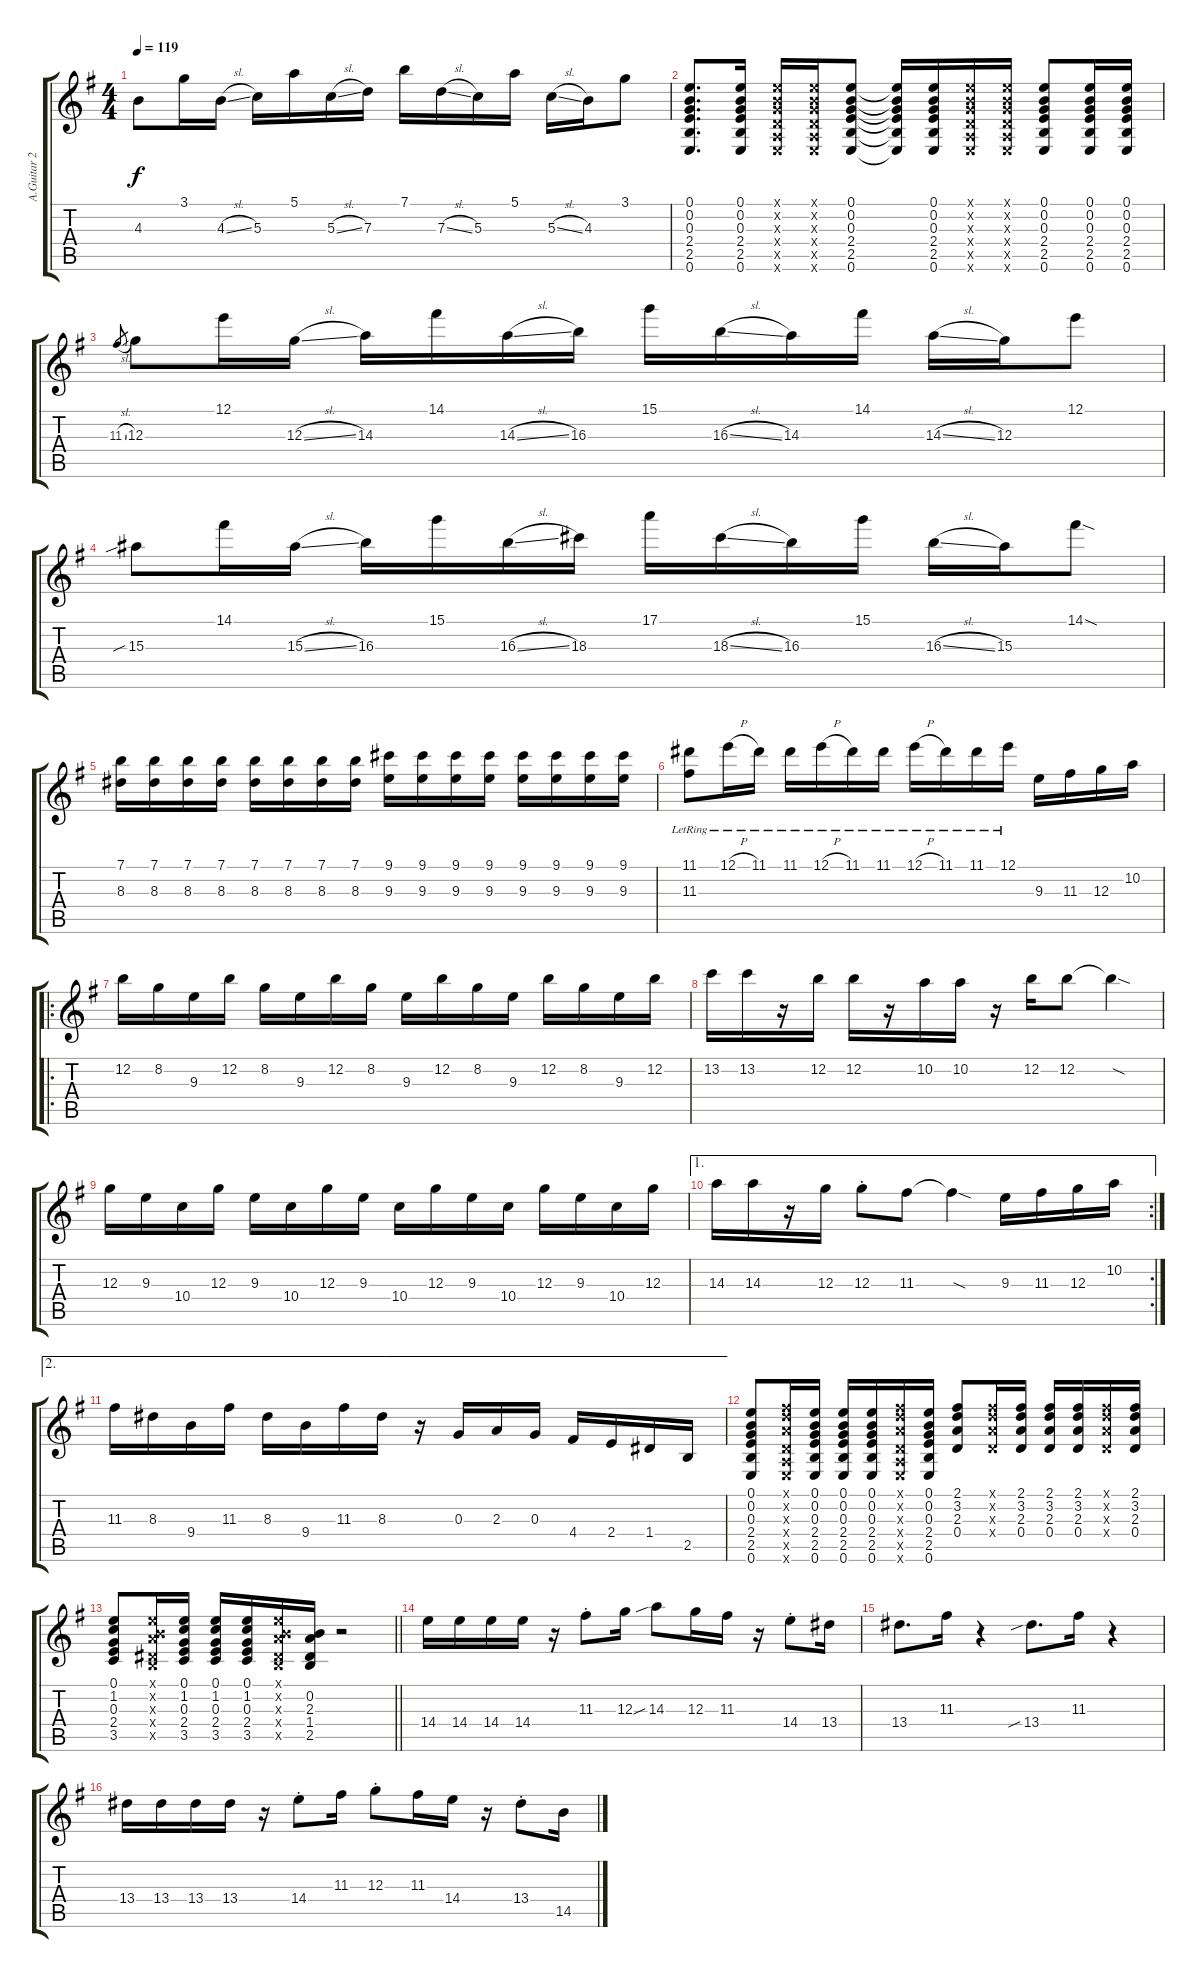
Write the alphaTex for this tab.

\track ("A.Guitar 2" "A.Guitar 2") {instrument acousticguitarsteel}
\staff {score tabs}
\tuning (E4 B3 G3 D3 A2 E2) {hide}
\ts (4 4)
\tempo 119
\clef g2
\ks eminor
4.3.8{dy f volume 12} 3.1.16 4.3{sl}.16 5.3.16 5.1.16 5.3{sl}.16 7.3.16 7.1.16 7.3{sl}.16 5.3.16 5.1.16 5.3{sl}.16 4.3.16 3.1.8 |
(0.1 0.2 0.3 2.4 2.5 0.6).8{d volume 10} (0.1 0.2 0.3 2.4 2.5 0.6).16 (0.1{x} 0.2{x} 0.3{x} 0.4{x} 0.5{x} 0.6{x}).16 (0.1{x} 0.2{x} 0.3{x} 0.4{x} 0.5{x} 0.6{x}).16 (0.1 0.2 0.3 2.4 2.5 0.6).8 (0.1{t} 0.2{t} 0.3{t} 2.4{t} 2.5{t} 0.6{t}).16 (0.1 0.2 0.3 2.4 2.5 0.6).16 (0.1{x} 0.2{x} 0.3{x} 0.4{x} 0.5{x} 0.6{x}).16 (0.1{x} 0.2{x} 0.3{x} 0.4{x} 0.5{x} 0.6{x}).16 (0.1 0.2 0.3 2.4 2.5 0.6).8 (0.1 0.2 0.3 2.4 2.5 0.6).16 (0.1 0.2 0.3 2.4 2.5 0.6).16 |
11.3{sl}.8{gr} 12.3.8{volume 12} 12.1.16 12.3{sl}.16 14.3.16 14.1.16 14.3{sl}.16 16.3.16 15.1.16 16.3{sl}.16 14.3.16 14.1.16 14.3{sl}.16 12.3.16 12.1.8 |
15.3{sib}.8 14.1.16 15.3{sl}.16 16.3.16 15.1.16 16.3{sl}.16 18.3.16 17.1.16 18.3{sl}.16 16.3.16 15.1.16 16.3{sl}.16 15.3.16 14.1{sod}.8 |
(7.1 8.3).16 (7.1 8.3).16 (7.1 8.3).16 (7.1 8.3).16 (7.1 8.3).16 (7.1 8.3).16 (7.1 8.3).16 (7.1 8.3).16 (9.1 9.3).16 (9.1 9.3).16 (9.1 9.3).16 (9.1 9.3).16 (9.1 9.3).16 (9.1 9.3).16 (9.1 9.3).16 (9.1 9.3).16 |
(11.1{lr} 11.3{lr}).8 12.1{h lr}.16 11.1{lr}.16 11.1{lr}.16 12.1{h lr}.16 11.1{lr}.16 11.1{lr}.16 12.1{h lr}.16 11.1{lr}.16 11.1{lr}.16 12.1{lr}.16 9.3.16 11.3.16 12.3.16 10.2.16 |
\ro
12.2.16 8.2.16 9.3.16 12.2.16 8.2.16 9.3.16 12.2.16 8.2.16 9.3.16 12.2.16 8.2.16 9.3.16 12.2.16 8.2.16 9.3.16 12.2.16 |
13.2.16 13.2.16 r.16 12.2.16 12.2.16 r.16 10.2.16 10.2.16 r.16 12.2.16 12.2.8 12.2{sod t}.4 |
12.3.16 9.3.16 10.4.16 12.3.16 9.3.16 10.4.16 12.3.16 9.3.16 10.4.16 12.3.16 9.3.16 10.4.16 12.3.16 9.3.16 10.4.16 12.3.16 |
\ae 1
\rc 2
14.3.16 14.3.16 r.16 12.3.16 12.3{st}.8 11.3.8 11.3{sod t}.4 9.3.16 11.3.16 12.3.16 10.2.16 |
\ae 2
11.3.16 8.3.16 9.4.16 11.3.16 8.3.16 9.4.16 11.3.16 8.3.16 r.16 0.3.16 2.3.16 0.3.16 4.4.16 2.4.16 1.4.16 2.5.16 |
(0.1 0.2 0.3 2.4 2.5 0.6).8 (2.1{x} 3.2{x} 2.3{x} 0.4{x} 0.5{x} 0.6{x}).16 (0.1 0.2 0.3 2.4 2.5 0.6).16 (0.1 0.2 0.3 2.4 2.5 0.6).16 (0.1 0.2 0.3 2.4 2.5 0.6).16 (2.1{x} 3.2{x} 2.3{x} 0.4{x} 0.5{x} 0.6{x}).16 (0.1 0.2 0.3 2.4 2.5 0.6).16 (2.1 3.2 2.3 0.4).8 (2.1{x} 3.2{x} 2.3{x} 0.4{x}).16 (2.1 3.2 2.3 0.4).16 (2.1 3.2 2.3 0.4).16 (2.1 3.2 2.3 0.4).16 (2.1{x} 3.2{x} 2.3{x} 0.4{x}).16 (2.1 3.2 2.3 0.4).16 |
\barLineRight lightlight
(0.1 1.2 0.3 2.4 3.5).8 (0.1{x} 0.2{x} 2.3{x} 1.4{x} 2.5{x}).16 (0.1 1.2 0.3 2.4 3.5).16 (0.1 1.2 0.3 2.4 3.5).16 (0.1 1.2 0.3 2.4 3.5).16 (0.1{x} 0.2{x} 2.3{x} 1.4{x} 2.5{x}).16 (0.2 2.3 1.4 2.5).16 r.2 |
14.4.16 14.4.16 14.4.16 14.4.16 r.16 11.3{st}.8 12.3.16 14.3{sib}.8 12.3.16 11.3.16 r.16 14.4{st}.8 13.4.16 |
13.4.8{d} 11.3.16 r.4 13.4{sib}.8{d} 11.3.16 r.4 |
13.4.16 13.4.16 13.4.16 13.4.16 r.16 14.4{st}.8 11.3.16 12.3{st}.8 11.3.16 14.4.16 r.16 13.4{st}.8 14.5.16
